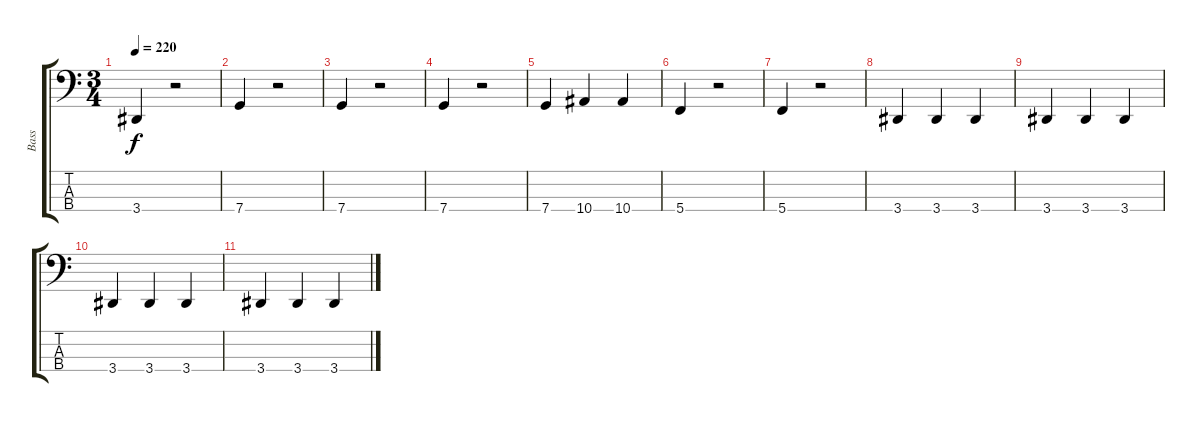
\track ("Bass" "Bass") {instrument electricbassfinger}
\staff {score tabs}
\tuning (F2 C2 G1 C1) {hide}
\ts (3 4)
\tempo 220
\clef f4
\ks c
3.4.4{dy f} r.2 |
7.4.4 r.2 |
7.4.4 r.2 |
7.4.4 r.2 |
7.4.4 10.4.4 10.4.4 |
5.4.4 r.2 |
5.4.4 r.2 |
3.4.4 3.4.4 3.4.4 |
3.4.4 3.4.4 3.4.4 |
3.4.4 3.4.4 3.4.4 |
3.4.4 3.4.4 3.4.4
